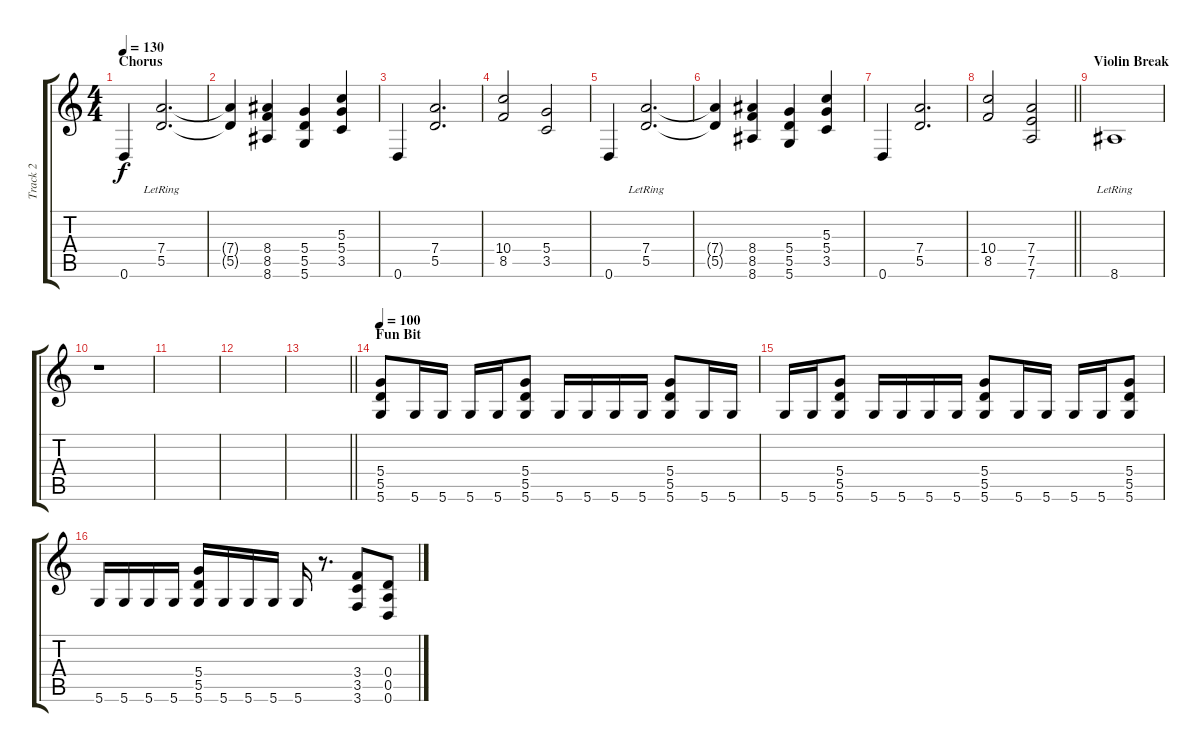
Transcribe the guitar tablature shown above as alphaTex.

\track ("Track 2" "Track 2") {instrument overdrivenguitar}
\staff {score tabs}
\tuning (E4 B3 G3 D3 A2 D2) {hide}
\ts (4 4)
\section ("" "Chorus")
\tempo 130
\clef g2
\ks c
0.6.4{dy f} (7.4 5.5{lr}).2{d} |
(7.4{t} 5.5{t}).4 (8.4 8.5 8.6).4 (5.4 5.5 5.6).4 (5.3 5.4 3.5).4 |
0.6.4 (7.4 5.5).2{d} |
(10.4 8.5).2 (5.4 3.5).2 |
0.6.4 (7.4 5.5{lr}).2{d} |
(7.4{t} 5.5{t}).4 (8.4 8.5 8.6).4 (5.4 5.5 5.6).4 (5.3 5.4 3.5).4 |
0.6.4 (7.4 5.5).2{d} |
\barLineRight lightlight
(10.4 8.5).2 (7.4 7.5 7.6).2 |
\section ("" "Violin Break")
8.6{lr}.1 |
r.1 |
|
|
\barLineRight lightlight
|
\section ("" "Fun Bit ")
\tempo 100
(5.4 5.5 5.6).8 5.6.16 5.6.16 5.6.16 5.6.16 (5.4 5.5 5.6).8 5.6.16 5.6.16 5.6.16 5.6.16 (5.4 5.5 5.6).8 5.6.16 5.6.16 |
5.6.16 5.6.16 (5.4 5.5 5.6).8 5.6.16 5.6.16 5.6.16 5.6.16 (5.4 5.5 5.6).8 5.6.16 5.6.16 5.6.16 5.6.16 (5.4 5.5 5.6).8 |
5.6.16 5.6.16 5.6.16 5.6.16 (5.4 5.5 5.6).16 5.6.16 5.6.16 5.6.16 5.6.16 r.8{d} (3.4 3.5 3.6).8 (0.4 0.5 0.6).8
